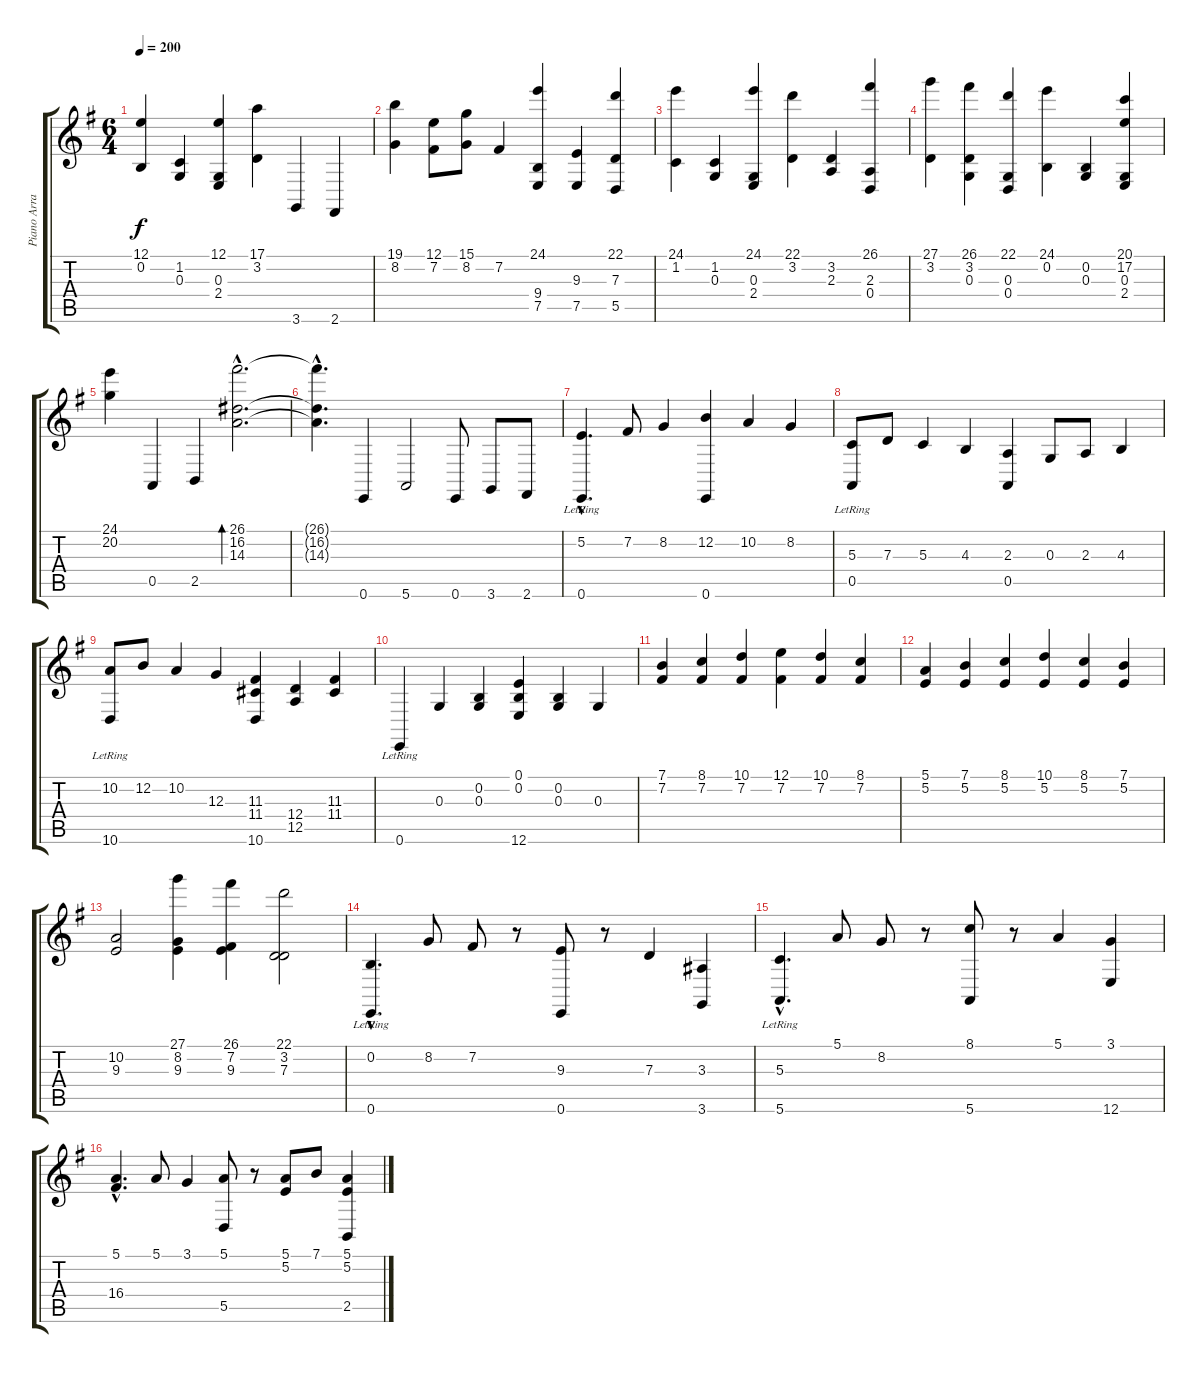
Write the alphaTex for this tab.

\track ("Piano Arranged" "Piano Arra") {instrument acousticgrandpiano}
\staff {score tabs}
\tuning (E4 B3 G3 D3 A2 E2) {hide}
\ts (6 4)
\tempo 200
\clef g2
\ks eminor
(12.1 0.2).4{dy f} (1.2 0.3).4 (12.1 0.3 2.4).4 (17.1 3.2).4 3.6.4 2.6.4 |
(19.1 8.2).4 (12.1 7.2).8 (15.1 8.2).8 7.2.4 (24.1 9.4 7.5).4 (9.3 7.5).4 (22.1 7.3 5.5).4 |
(24.1 1.2).4 (1.2 0.3).4 (24.1 0.3 2.4).4 (22.1 3.2).4 (3.2 2.3).4 (26.1 2.3 0.4).4 |
(27.1 3.2).4 (26.1 3.2 0.3).4 (22.1 0.3 0.4).4 (24.1 0.2).4 (0.2 0.3).4 (20.1 17.2 0.3 2.4).4 |
(24.1 20.2).4 0.5.4 2.5.4 (26.1{hac} 16.2{hac} 14.3{hac}).2{d bd 480} |
(26.1{hac t} 16.2{hac t} 14.3{hac t}).4{d} 0.6.4 5.6.2 0.6.8 3.6.8 2.6.8 |
(5.2{hac} 0.6{hac lr}).4{d} 7.2.8 8.2.4 (12.2 0.6).4 10.2.4 8.2.4 |
(5.3 0.5{lr}).8 7.3.8 5.3.4 4.3.4 (2.3 0.5).4 0.3.8 2.3.8 4.3.4 |
(10.2 10.6{lr}).8 12.2.8 10.2.4 12.3.4 (11.3 11.4 10.6).4 (12.4 12.5).4 (11.3 11.4).4 |
0.6{lr}.4 0.3.4 (0.2 0.3).4 (0.1 0.2 12.6).4 (0.2 0.3).4 0.3.4 |
(7.1 7.2).4 (8.1 7.2).4 (10.1 7.2).4 (12.1 7.2).4 (10.1 7.2).4 (8.1 7.2).4 |
(5.1 5.2).4 (7.1 5.2).4 (8.1 5.2).4 (10.1 5.2).4 (8.1 5.2).4 (7.1 5.2).4 |
(10.2 9.3).2 (27.1 8.2 9.3).4 (26.1 7.2 9.3).4 (22.1 3.2 7.3).2 |
(0.2{hac} 0.6{hac lr}).4{d} 8.2.8 7.2.8 r.8 (9.3 0.6).8 r.8 7.3.4 (3.3 3.6).4 |
(5.3{hac} 5.6{hac lr}).4{d} 5.1.8 8.2.8 r.8 (8.1 5.6).8 r.8 5.1.4 (3.1 12.6).4 |
(5.1{hac} 16.4{hac}).4{d} 5.1.8 3.1.4 (5.1 5.5).8 r.8 (5.1 5.2).8 7.1.8 (5.1 5.2 2.5).4
